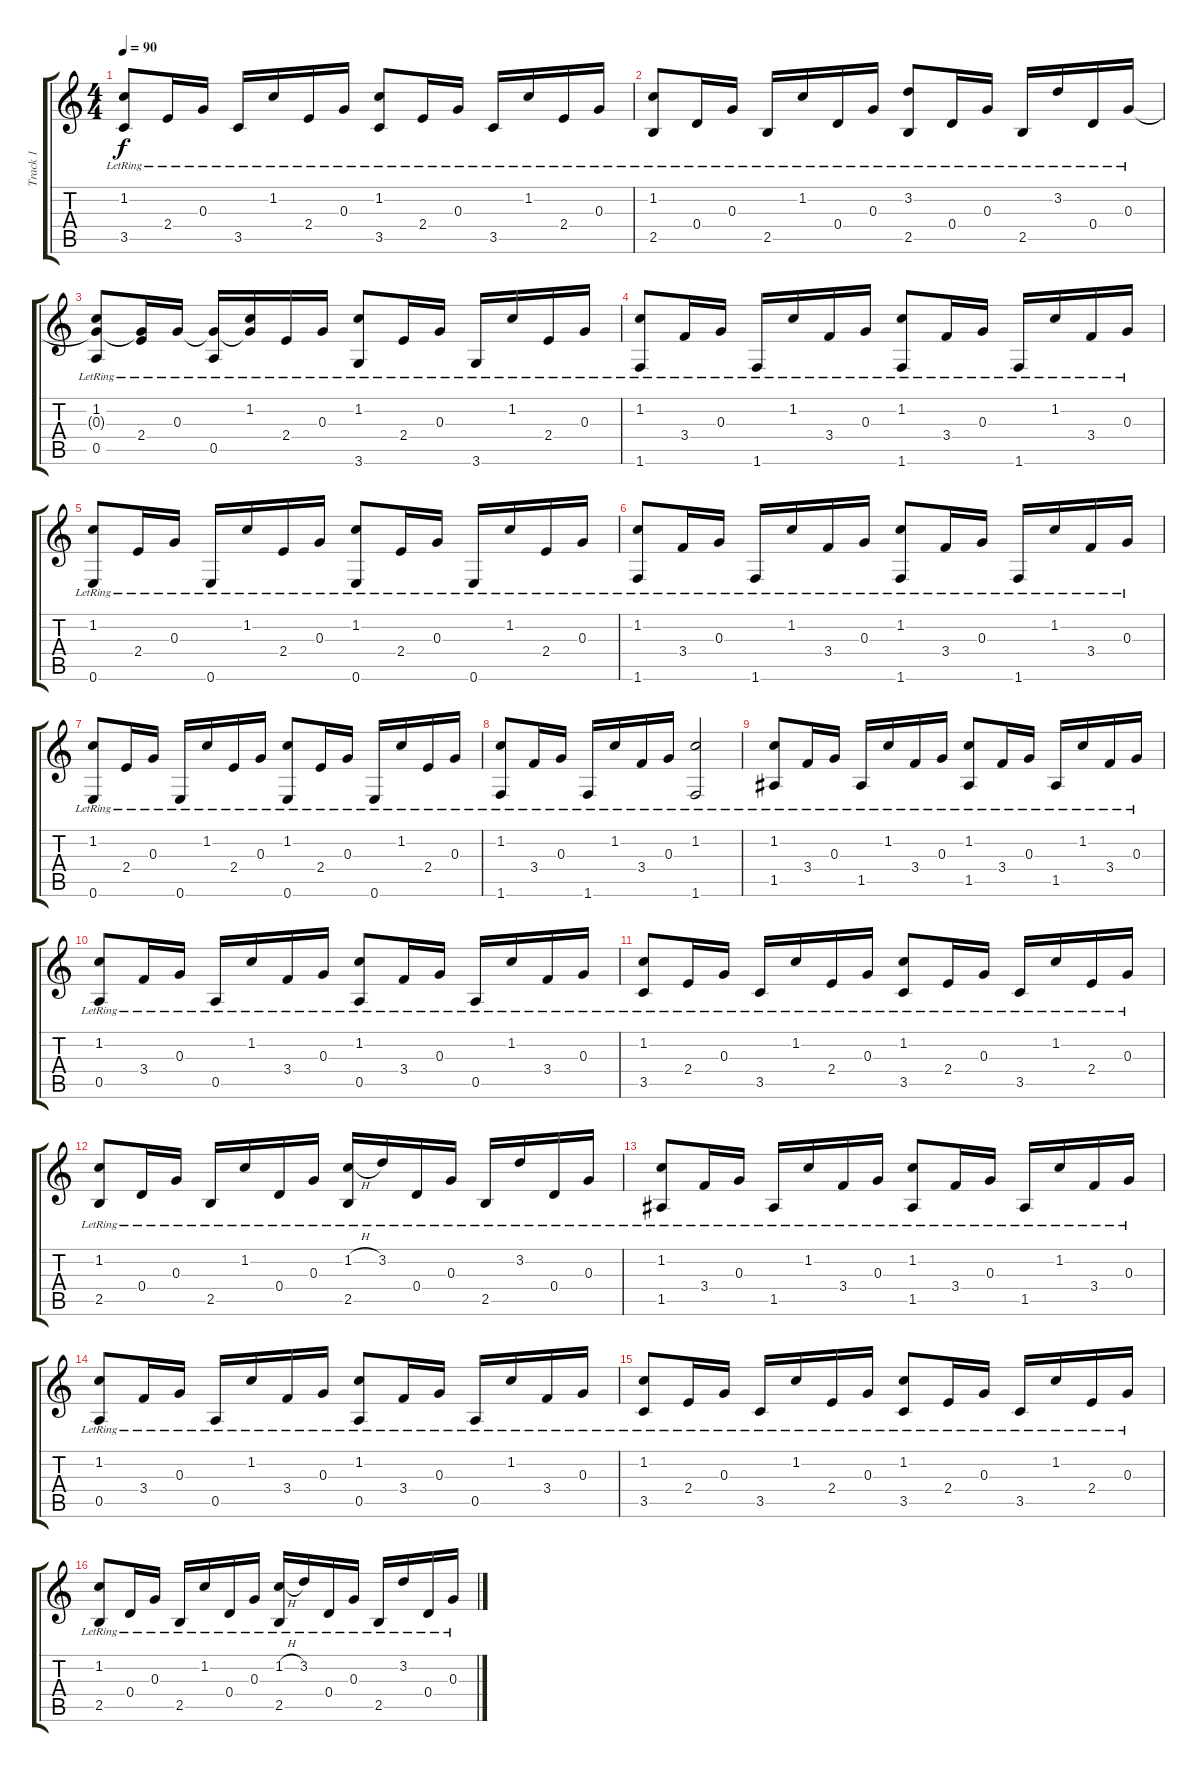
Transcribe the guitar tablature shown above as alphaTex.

\track ("Track 1" "Track 1") {instrument acousticguitarsteel}
\staff {score tabs}
\tuning (E4 B3 G3 D3 A2 E2) {hide}
\ts (4 4)
\tempo 90
\clef g2
\ks c
(1.2{lr} 3.5{lr}).8{dy f} 2.4{lr}.16 0.3{lr}.16 3.5{lr}.16 1.2{lr}.16 2.4{lr}.16 0.3{lr}.16 (1.2{lr} 3.5{lr}).8 2.4{lr}.16 0.3{lr}.16 3.5{lr}.16 1.2{lr}.16 2.4{lr}.16 0.3{lr}.16 |
(1.2{lr} 2.5{lr}).8 0.4{lr}.16 0.3{lr}.16 2.5{lr}.16 1.2{lr}.16 0.4{lr}.16 0.3{lr}.16 (3.2{lr} 2.5{lr}).8 0.4{lr}.16 0.3{lr}.16 2.5{lr}.16 3.2{lr}.16 0.4{lr}.16 0.3{lr}.16 |
(1.2{lr} 0.3{t} 0.5{lr}).8 (0.3{t} 2.4{lr}).16 0.3{lr}.16 (0.3{t} 0.5{lr}).16 (1.2{lr} 0.3{t}).16 2.4{lr}.16 0.3{lr}.16 (1.2{lr} 3.6{lr}).8 2.4{lr}.16 0.3{lr}.16 3.6{lr}.16 1.2{lr}.16 2.4{lr}.16 0.3{lr}.16 |
(1.2{lr} 1.6{lr}).8 3.4{lr}.16 0.3{lr}.16 1.6{lr}.16 1.2{lr}.16 3.4{lr}.16 0.3{lr}.16 (1.2{lr} 1.6{lr}).8 3.4{lr}.16 0.3{lr}.16 1.6{lr}.16 1.2{lr}.16 3.4{lr}.16 0.3{lr}.16 |
(1.2{lr} 0.6{lr}).8 2.4{lr}.16 0.3{lr}.16 0.6{lr}.16 1.2{lr}.16 2.4{lr}.16 0.3{lr}.16 (1.2{lr} 0.6{lr}).8 2.4{lr}.16 0.3{lr}.16 0.6{lr}.16 1.2{lr}.16 2.4{lr}.16 0.3{lr}.16 |
(1.2{lr} 1.6{lr}).8 3.4{lr}.16 0.3{lr}.16 1.6{lr}.16 1.2{lr}.16 3.4{lr}.16 0.3{lr}.16 (1.2{lr} 1.6{lr}).8 3.4{lr}.16 0.3{lr}.16 1.6{lr}.16 1.2{lr}.16 3.4{lr}.16 0.3{lr}.16 |
(1.2{lr} 0.6{lr}).8 2.4{lr}.16 0.3{lr}.16 0.6{lr}.16 1.2{lr}.16 2.4{lr}.16 0.3{lr}.16 (1.2{lr} 0.6{lr}).8 2.4{lr}.16 0.3{lr}.16 0.6{lr}.16 1.2{lr}.16 2.4{lr}.16 0.3{lr}.16 |
(1.2{lr} 1.6{lr}).8 3.4{lr}.16 0.3{lr}.16 1.6{lr}.16 1.2{lr}.16 3.4{lr}.16 0.3{lr}.16 (1.2{lr} 1.6{lr}).2 |
(1.2{lr} 1.5{lr}).8 3.4{lr}.16 0.3{lr}.16 1.5{lr}.16 1.2{lr}.16 3.4{lr}.16 0.3{lr}.16 (1.2{lr} 1.5{lr}).8 3.4{lr}.16 0.3{lr}.16 1.5{lr}.16 1.2{lr}.16 3.4{lr}.16 0.3{lr}.16 |
(1.2{lr} 0.5{lr}).8 3.4{lr}.16 0.3{lr}.16 0.5{lr}.16 1.2{lr}.16 3.4{lr}.16 0.3{lr}.16 (1.2{lr} 0.5{lr}).8 3.4{lr}.16 0.3{lr}.16 0.5{lr}.16 1.2{lr}.16 3.4{lr}.16 0.3{lr}.16 |
(1.2{lr} 3.5{lr}).8 2.4{lr}.16 0.3{lr}.16 3.5{lr}.16 1.2{lr}.16 2.4{lr}.16 0.3{lr}.16 (1.2{lr} 3.5{lr}).8 2.4{lr}.16 0.3{lr}.16 3.5{lr}.16 1.2{lr}.16 2.4{lr}.16 0.3{lr}.16 |
(1.2{lr} 2.5{lr}).8 0.4{lr}.16 0.3{lr}.16 2.5{lr}.16 1.2{lr}.16 0.4{lr}.16 0.3{lr}.16 (1.2{h lr} 2.5{lr}).16 3.2{lr}.16 0.4{lr}.16 0.3{lr}.16 2.5{lr}.16 3.2{lr}.16 0.4{lr}.16 0.3{lr}.16 |
(1.2{lr} 1.5{lr}).8 3.4{lr}.16 0.3{lr}.16 1.5{lr}.16 1.2{lr}.16 3.4{lr}.16 0.3{lr}.16 (1.2{lr} 1.5{lr}).8 3.4{lr}.16 0.3{lr}.16 1.5{lr}.16 1.2{lr}.16 3.4{lr}.16 0.3{lr}.16 |
(1.2{lr} 0.5{lr}).8 3.4{lr}.16 0.3{lr}.16 0.5{lr}.16 1.2{lr}.16 3.4{lr}.16 0.3{lr}.16 (1.2{lr} 0.5{lr}).8 3.4{lr}.16 0.3{lr}.16 0.5{lr}.16 1.2{lr}.16 3.4{lr}.16 0.3{lr}.16 |
(1.2{lr} 3.5{lr}).8 2.4{lr}.16 0.3{lr}.16 3.5{lr}.16 1.2{lr}.16 2.4{lr}.16 0.3{lr}.16 (1.2{lr} 3.5{lr}).8 2.4{lr}.16 0.3{lr}.16 3.5{lr}.16 1.2{lr}.16 2.4{lr}.16 0.3{lr}.16 |
(1.2{lr} 2.5{lr}).8 0.4{lr}.16 0.3{lr}.16 2.5{lr}.16 1.2{lr}.16 0.4{lr}.16 0.3{lr}.16 (1.2{h lr} 2.5{lr}).16 3.2{lr}.16 0.4{lr}.16 0.3{lr}.16 2.5{lr}.16 3.2{lr}.16 0.4{lr}.16 0.3{lr}.16
